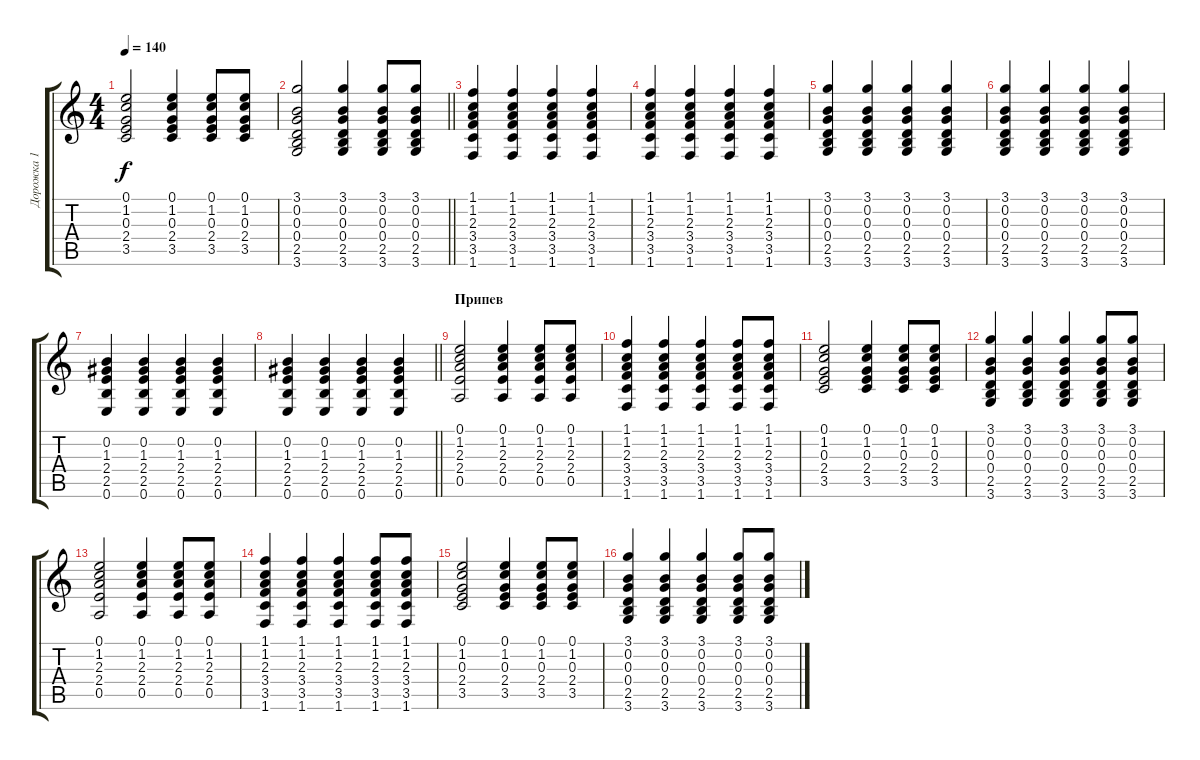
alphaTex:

\track ("Дорожка 1" "Дорожка 1") {instrument acousticguitarsteel}
\staff {score tabs}
\tuning (E4 B3 G3 D3 A2 E2) {hide}
\ts (4 4)
\tempo 140
\clef g2
\ks c
(0.1 1.2 0.3 2.4 3.5).2{dy f} (0.1 1.2 0.3 2.4 3.5).4 (0.1 1.2 0.3 2.4 3.5).8 (0.1 1.2 0.3 2.4 3.5).8 |
\barLineRight lightlight
(3.1 0.2 0.3 0.4 2.5 3.6).2 (3.1 0.2 0.3 0.4 2.5 3.6).4 (3.1 0.2 0.3 0.4 2.5 3.6).8 (3.1 0.2 0.3 0.4 2.5 3.6).8 |
\section ("" "")
(1.1 1.2 2.3 3.4 3.5 1.6).4 (1.1 1.2 2.3 3.4 3.5 1.6).4 (1.1 1.2 2.3 3.4 3.5 1.6).4 (1.1 1.2 2.3 3.4 3.5 1.6).4 |
(1.1 1.2 2.3 3.4 3.5 1.6).4 (1.1 1.2 2.3 3.4 3.5 1.6).4 (1.1 1.2 2.3 3.4 3.5 1.6).4 (1.1 1.2 2.3 3.4 3.5 1.6).4 |
(3.1 0.2 0.3 0.4 2.5 3.6).4 (3.1 0.2 0.3 0.4 2.5 3.6).4 (3.1 0.2 0.3 0.4 2.5 3.6).4 (3.1 0.2 0.3 0.4 2.5 3.6).4 |
(3.1 0.2 0.3 0.4 2.5 3.6).4 (3.1 0.2 0.3 0.4 2.5 3.6).4 (3.1 0.2 0.3 0.4 2.5 3.6).4 (3.1 0.2 0.3 0.4 2.5 3.6).4 |
(0.2 1.3 2.4 2.5 0.6).4 (0.2 1.3 2.4 2.5 0.6).4 (0.2 1.3 2.4 2.5 0.6).4 (0.2 1.3 2.4 2.5 0.6).4 |
\barLineRight lightlight
(0.2 1.3 2.4 2.5 0.6).4 (0.2 1.3 2.4 2.5 0.6).4 (0.2 1.3 2.4 2.5 0.6).4 (0.2 1.3 2.4 2.5 0.6).4 |
\section ("" "Припев")
(0.1 1.2 2.3 2.4 0.5).2 (0.1 1.2 2.3 2.4 0.5).4 (0.1 1.2 2.3 2.4 0.5).8 (0.1 1.2 2.3 2.4 0.5).8 |
(1.1 1.2 2.3 3.4 3.5 1.6).4 (1.1 1.2 2.3 3.4 3.5 1.6).4 (1.1 1.2 2.3 3.4 3.5 1.6).4 (1.1 1.2 2.3 3.4 3.5 1.6).8 (1.1 1.2 2.3 3.4 3.5 1.6).8 |
(0.1 1.2 0.3 2.4 3.5).2 (0.1 1.2 0.3 2.4 3.5).4 (0.1 1.2 0.3 2.4 3.5).8 (0.1 1.2 0.3 2.4 3.5).8 |
(3.1 0.2 0.3 0.4 2.5 3.6).4 (3.1 0.2 0.3 0.4 2.5 3.6).4 (3.1 0.2 0.3 0.4 2.5 3.6).4 (3.1 0.2 0.3 0.4 2.5 3.6).8 (3.1 0.2 0.3 0.4 2.5 3.6).8 |
(0.1 1.2 2.3 2.4 0.5).2 (0.1 1.2 2.3 2.4 0.5).4 (0.1 1.2 2.3 2.4 0.5).8 (0.1 1.2 2.3 2.4 0.5).8 |
(1.1 1.2 2.3 3.4 3.5 1.6).4 (1.1 1.2 2.3 3.4 3.5 1.6).4 (1.1 1.2 2.3 3.4 3.5 1.6).4 (1.1 1.2 2.3 3.4 3.5 1.6).8 (1.1 1.2 2.3 3.4 3.5 1.6).8 |
(0.1 1.2 0.3 2.4 3.5).2 (0.1 1.2 0.3 2.4 3.5).4 (0.1 1.2 0.3 2.4 3.5).8 (0.1 1.2 0.3 2.4 3.5).8 |
(3.1 0.2 0.3 0.4 2.5 3.6).4 (3.1 0.2 0.3 0.4 2.5 3.6).4 (3.1 0.2 0.3 0.4 2.5 3.6).4 (3.1 0.2 0.3 0.4 2.5 3.6).8 (3.1 0.2 0.3 0.4 2.5 3.6).8
